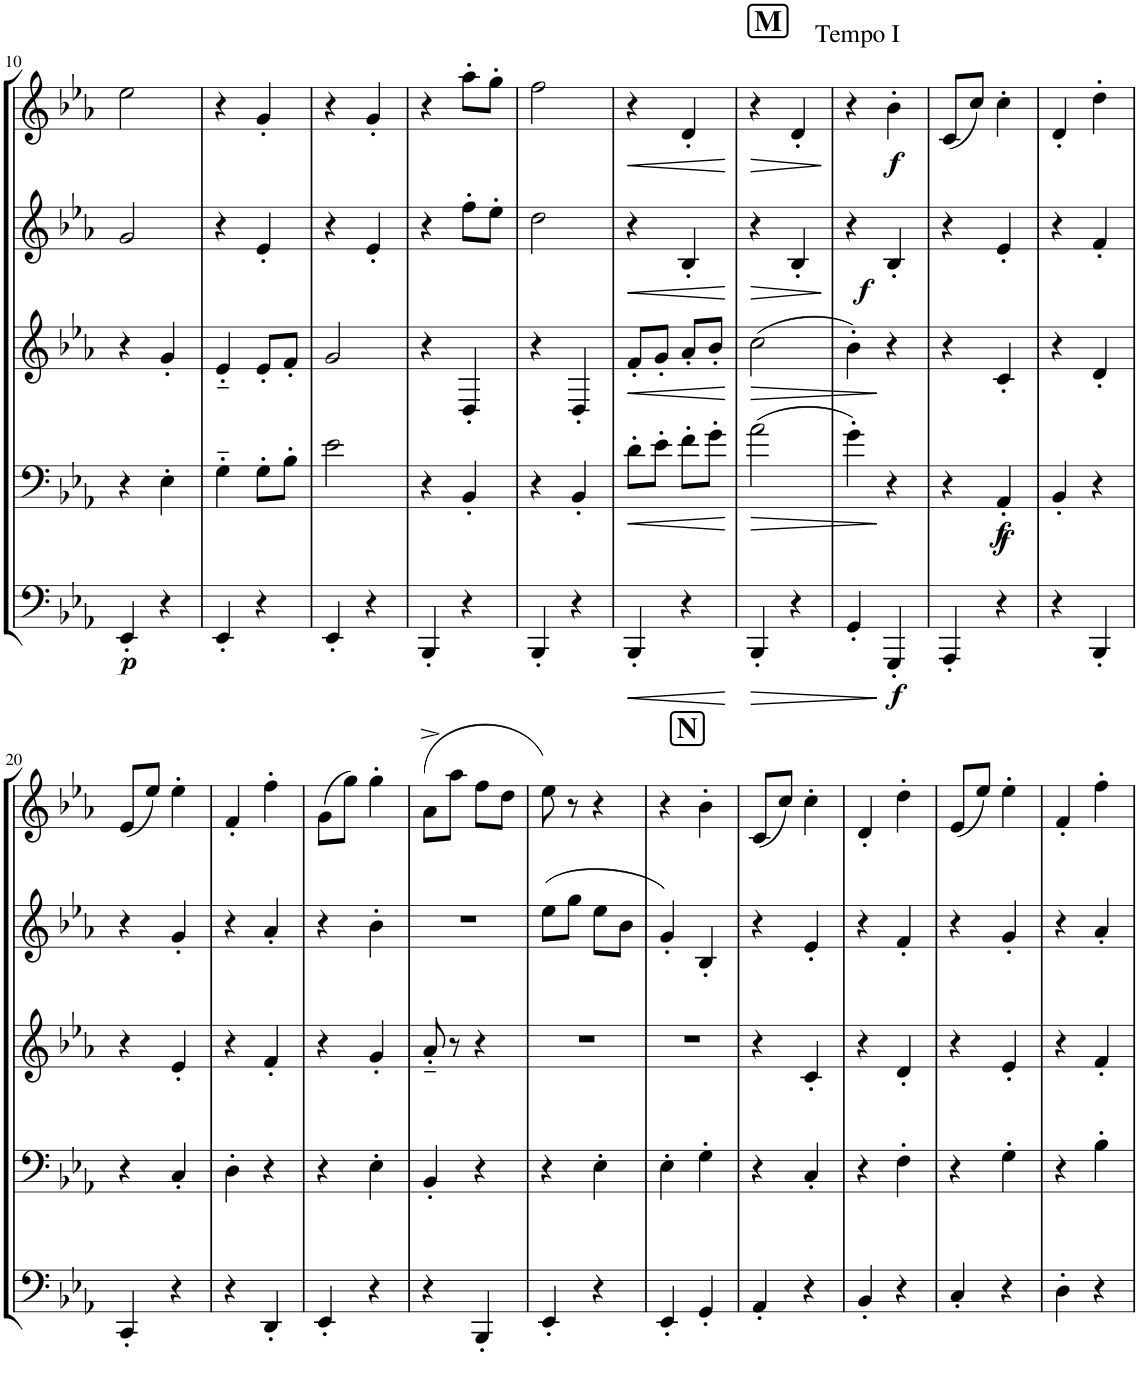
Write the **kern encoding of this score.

**kern	**dynam	**kern	**dynam	**kern	**dynam	**kern	**dynam	**kern	**dynam
*part5	*part5	*part4	*part4	*part3	*part3	*part2	*part2	*part1	*part1
*staff5	*staff5	*staff4	*staff4	*staff3	*staff3	*staff2	*staff2	*staff1	*staff1
*I"Tuba	*	*I"Trombone	*	*I"Horn in F	*	*I"Bb Trumpet 2	*	*I"Bb Trumpet 1	*
*I'Tba	*	*I'Trb	*	*I'Hn	*	*I'Tpt	*	*I'Tpt	*
!!LO:PB:g=z
*clefF4	*	*clefF4	*	*clefG2	*	*clefG2	*	*clefG2	*
*	*	*	*	*ITrd4c7	*	*ITrd1c2	*	*ITrd1c2	*
*k[b-e-a-]	*	*k[b-e-a-]	*	*k[b-e-a-]	*	*k[b-e-a-]	*	*k[b-e-a-]	*
*M2/4	*	*M2/4	*	*M2/4	*	*M2/4	*	*M2/4	*
=10	=10	=10	=10	=10	=10	=10	=10	=10	=10
!	!LO:DY:b	!	!	!	!	!	!	!	!
4EE-'/	p	4r	.	4r	.	2g/	.	2ee-\	.
4r	.	4E-'\	.	4g'/	.	.	.	.	.
=11	=11	=11	=11	=11	=11	=11	=11	=11	=11
4EE-'/	.	4G'~\	.	4e-'~/	.	4r	.	4r	.
4r	.	8G'\L	.	8e-'/L	.	4e-'/	.	4g'/	.
.	.	8B-'\J	.	8f'/J	.	.	.	.	.
=12	=12	=12	=12	=12	=12	=12	=12	=12	=12
4EE-'/	.	2e-\	.	2g/	.	4r	.	4r	.
4r	.	.	.	.	.	4e-'/	.	4g'/	.
=13	=13	=13	=13	=13	=13	=13	=13	=13	=13
4BBB-'/	.	4r	.	4r	.	4r	.	4r	.
4r	.	4BB-'/	.	4D'/	.	8ff'\L	.	8aa-'\L	.
.	.	.	.	.	.	8ee-'\J	.	8gg'\J	.
=14	=14	=14	=14	=14	=14	=14	=14	=14	=14
4BBB-'/	.	4r	.	4r	.	2dd\	.	2ff\	.
4r	.	4BB-'/	.	4D'/	.	.	.	.	.
=15	=15	=15	=15	=15	=15	=15	=15	=15	=15
!	!LO:HP:b	!	!LO:HP:b	!	!LO:HP:b	!	!LO:HP:b	!	!LO:HP:b
4BBB-'/	<	8d'\L	<	8f'/L	<	4r	<	4r	<
.	.	8e-'\J	.	8g'/J	.	.	.	.	.
4r	.	8f'\L	.	8a-'/L	.	4B-'/	.	4d'/	.
.	.	8g'\J	.	8b-'/J	.	.	.	.	.
.	[	.	[	.	[	.	[	.	[
=16	=16	=16	=16	=16	=16	=16	=16	=16	=16
!	!LO:HP:b	!	!LO:HP:b	!	!LO:HP:b	!	!LO:HP:b	!	!LO:HP:b
4BBB-'/	>	(2a-\	>	(2cc\	>	4r	>	4r	>
4r	.	.	.	.	.	4B-'/	.	4d'/	.
.	.	.	.	.	.	.	]	.	]
!!LO:REH:place=s1:a:B:cj:fs=14:t=M
=17	=17	=17	=17	=17	=17	=17	=17	=17	=17
!	!	!	!	!	!	!	!	!LO:TX:a:t=Tempo I	!
!	!	!	!	!	!	!	!LO:DY:b	!	!
4GG'/	.	4g'\)	.	4b-'\)	.	4r	f	4r	.
!	!LO:DY:n=1:b	!	!	!	!	!	!	!	!LO:DY:b
4GGG'/	] f	4r	]	4r	]	4B-'/	.	4b-'\	f
=18	=18	=18	=18	=18	=18	=18	=18	=18	=18
4AAA-'/	.	4r	.	4r	.	4r	.	(8c/L	.
.	.	.	.	.	.	.	.	8cc/J)	.
!	!	!	!LO:DY:b	!	!	!	!	!	!
!	!	!	!LO:DY:n=1:b	!	!	!	!	!	!
4r	.	4AA-'/	f f	4c'/	.	4e-'/	.	4cc'\	.
=19	=19	=19	=19	=19	=19	=19	=19	=19	=19
4r	.	4BB-'/	.	4r	.	4r	.	4d'/	.
4BBB-'/	.	4r	.	4d'/	.	4f'/	.	4dd'\	.
!!LO:LB:g=z
=20	=20	=20	=20	=20	=20	=20	=20	=20	=20
4CC'/	.	4r	.	4r	.	4r	.	(8e-/L	.
.	.	.	.	.	.	.	.	8ee-/J)	.
4r	.	4C'/	.	4e-'/	.	4g'/	.	4ee-'\	.
=21	=21	=21	=21	=21	=21	=21	=21	=21	=21
4r	.	4D'\	.	4r	.	4r	.	4f'/	.
4DD'/	.	4r	.	4f'/	.	4a-'/	.	4ff'\	.
=22	=22	=22	=22	=22	=22	=22	=22	=22	=22
4EE-'/	.	4r	.	4r	.	4r	.	(8g\L	.
.	.	.	.	.	.	.	.	8gg\J)	.
4r	.	4E-'\	.	4g'/	.	4b-'\	.	4gg'\	.
=23	=23	=23	=23	=23	=23	=23	=23	=23	=23
4r	.	4BB-'/	.	8a-'~/	.	2r	.	(8a-^\L	.
.	.	.	.	8r	.	.	.	8aa-\J	.
4BBB-'/	.	4r	.	4r	.	.	.	8ff\L	.
.	.	.	.	.	.	.	.	8dd\J	.
=24	=24	=24	=24	=24	=24	=24	=24	=24	=24
4EE-'/	.	4r	.	2r	.	(8ee-\L	.	8ee-\)	.
.	.	.	.	.	.	8gg\J	.	8r	.
4r	.	4E-'\	.	.	.	8ee-\L	.	4r	.
.	.	.	.	.	.	8b-\J	.	.	.
=25	=25	=25	=25	=25	=25	=25	=25	=25	=25
4EE-'/	.	4E-'\	.	2r	.	4g'/)	.	4r	.
4GG'/	.	4G'\	.	.	.	4B-'/	.	4b-'\	.
!!LO:REH:place=s1:a:B:cj:fs=14:t=N
=26	=26	=26	=26	=26	=26	=26	=26	=26	=26
4AA-'/	.	4r	.	4r	.	4r	.	(8c/L	.
.	.	.	.	.	.	.	.	8cc/J)	.
4r	.	4C'/	.	4c'/	.	4e-'/	.	4cc'\	.
=27	=27	=27	=27	=27	=27	=27	=27	=27	=27
4BB-'/	.	4r	.	4r	.	4r	.	4d'/	.
4r	.	4F'\	.	4d'/	.	4f'/	.	4dd'\	.
=28	=28	=28	=28	=28	=28	=28	=28	=28	=28
4C'/	.	4r	.	4r	.	4r	.	(8e-/L	.
.	.	.	.	.	.	.	.	8ee-/J)	.
4r	.	4G'\	.	4e-'/	.	4g'/	.	4ee-'\	.
=29	=29	=29	=29	=29	=29	=29	=29	=29	=29
4D'\	.	4r	.	4r	.	4r	.	4f'/	.
4r	.	4B-'\	.	4f'/	.	4a-'/	.	4ff'\	.
=	=	=	=	=	=	=	=	=	=
*-	*-	*-	*-	*-	*-	*-	*-	*-	*-
